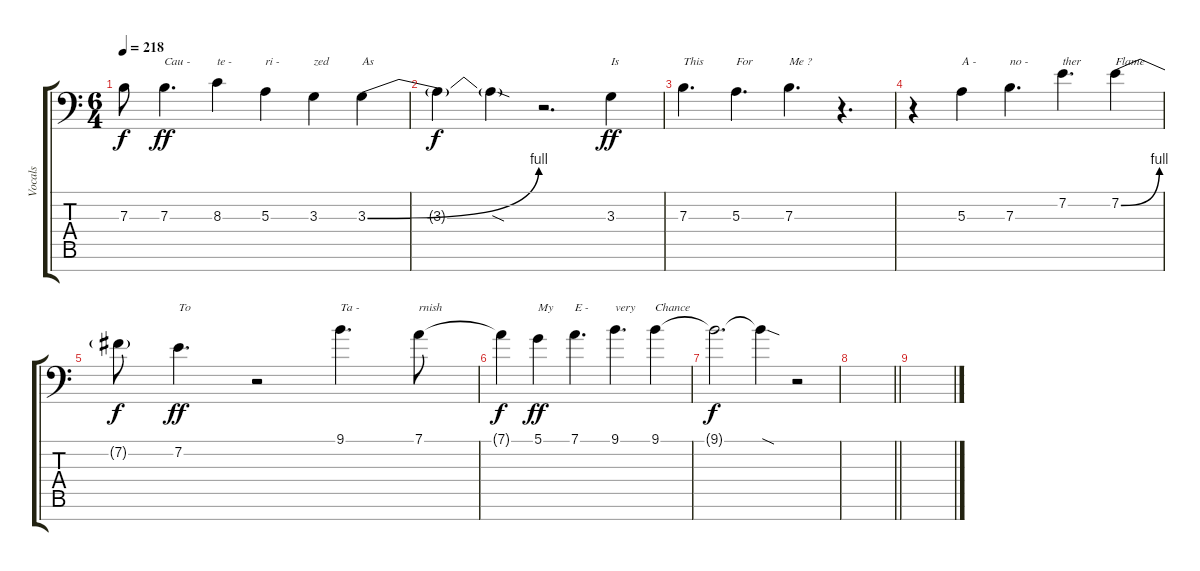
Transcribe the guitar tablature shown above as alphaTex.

\track ("Vocals" "Vocals") {instrument bassoon}
\staff {score tabs}
\tuning (D4 A3 E3 D3 A2 E2 A1) {hide}
\ts (6 4)
\tempo 218
\clef f4
\ks c
7.3{t}.8{dy f} 7.3.4{d txt "Cau - " dy ff} 8.3.4{txt "te - "} 5.3.4{txt "ri - "} 3.3.4{txt "zed"} 3.3{be (bend 0 0 60 4)}.4{txt "As"} |
3.3{t}.4{dy f} 3.3{sod t}.4 r.2{d} 3.3.4{txt "Is" dy ff} |
7.3.4{d txt "This"} 5.3.4{d txt "For"} 7.3.4{d txt "Me ?"} r.4{d} |
r.4 5.3.4{txt "A - "} 7.3.4{d txt "no - "} 7.2.4{d txt "ther"} 7.2{be (bend 0 0 60 4)}.4{txt "Flame"} |
7.2{t}.8{dy f} 7.2.4{d txt "To" dy ff} r.2 9.1.4{d txt "Ta - "} 7.1.8{txt "rnish"} |
7.1{t}.4{dy f} 5.1.4{txt "My" dy ff} 7.1.4{d txt "E - "} 9.1.4{d txt "very"} 9.1.4{txt "Chance"} |
9.1{t}.2{d dy f} 9.1{sod t}.4 r.2 |
\barLineRight lightlight
|
\section ("" "")
